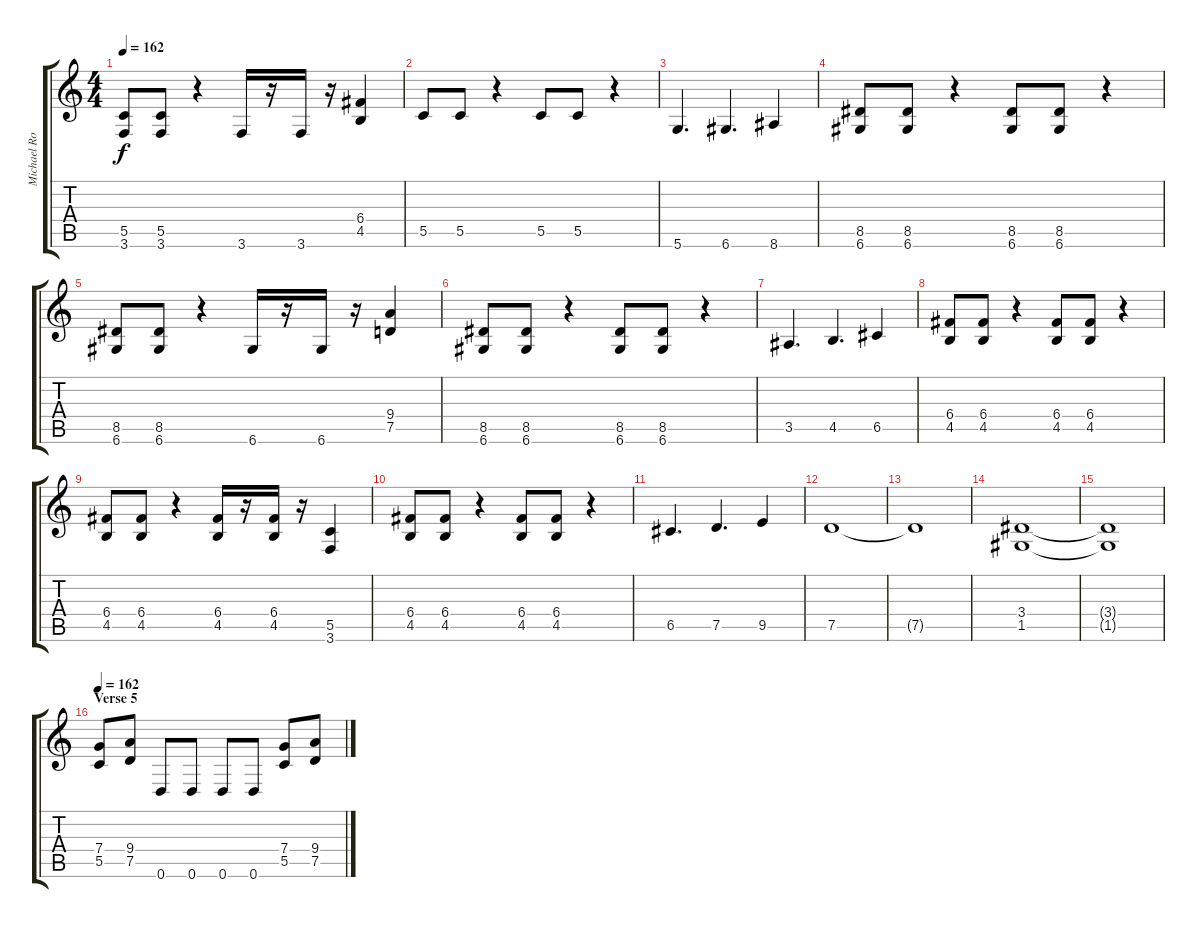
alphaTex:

\track ("Michael Romeo Lead" "Michael Ro") {instrument distortionguitar}
\staff {score tabs}
\tuning (D4 A3 F3 C3 G2 D2) {hide}
\ts (4 4)
\tempo 162
\clef g2
\ks c
(5.5 3.6).8{dy f} (5.5 3.6).8 r.4 3.6.16 r.16 3.6.16 r.16 (6.4 4.5).4 |
5.5.8 5.5.8 r.4 5.5.8 5.5.8 r.4 |
5.6.4{d} 6.6.4{d} 8.6.4 |
(8.5 6.6).8 (8.5 6.6).8 r.4 (8.5 6.6).8 (8.5 6.6).8 r.4 |
(8.5 6.6).8 (8.5 6.6).8 r.4 6.6.16 r.16 6.6.16 r.16 (9.4 7.5).4 |
(8.5 6.6).8 (8.5 6.6).8 r.4 (8.5 6.6).8 (8.5 6.6).8 r.4 |
3.5.4{d} 4.5.4{d} 6.5.4 |
(6.4 4.5).8 (6.4 4.5).8 r.4 (6.4 4.5).8 (6.4 4.5).8 r.4 |
(6.4 4.5).8 (6.4 4.5).8 r.4 (6.4 4.5).16 r.16 (6.4 4.5).16 r.16 (5.5 3.6).4 |
(6.4 4.5).8 (6.4 4.5).8 r.4 (6.4 4.5).8 (6.4 4.5).8 r.4 |
6.5.4{d} 7.5.4{d} 9.5.4 |
7.5.1 |
7.5{t}.1 |
(3.4 1.5).1 |
(3.4{t} 1.5{t}).1 |
\section ("" "Verse 5")
\tempo 162
(7.4 5.5).8 (9.4 7.5).8 0.6.8 0.6.8 0.6.8 0.6.8 (7.4 5.5).8 (9.4 7.5).8
